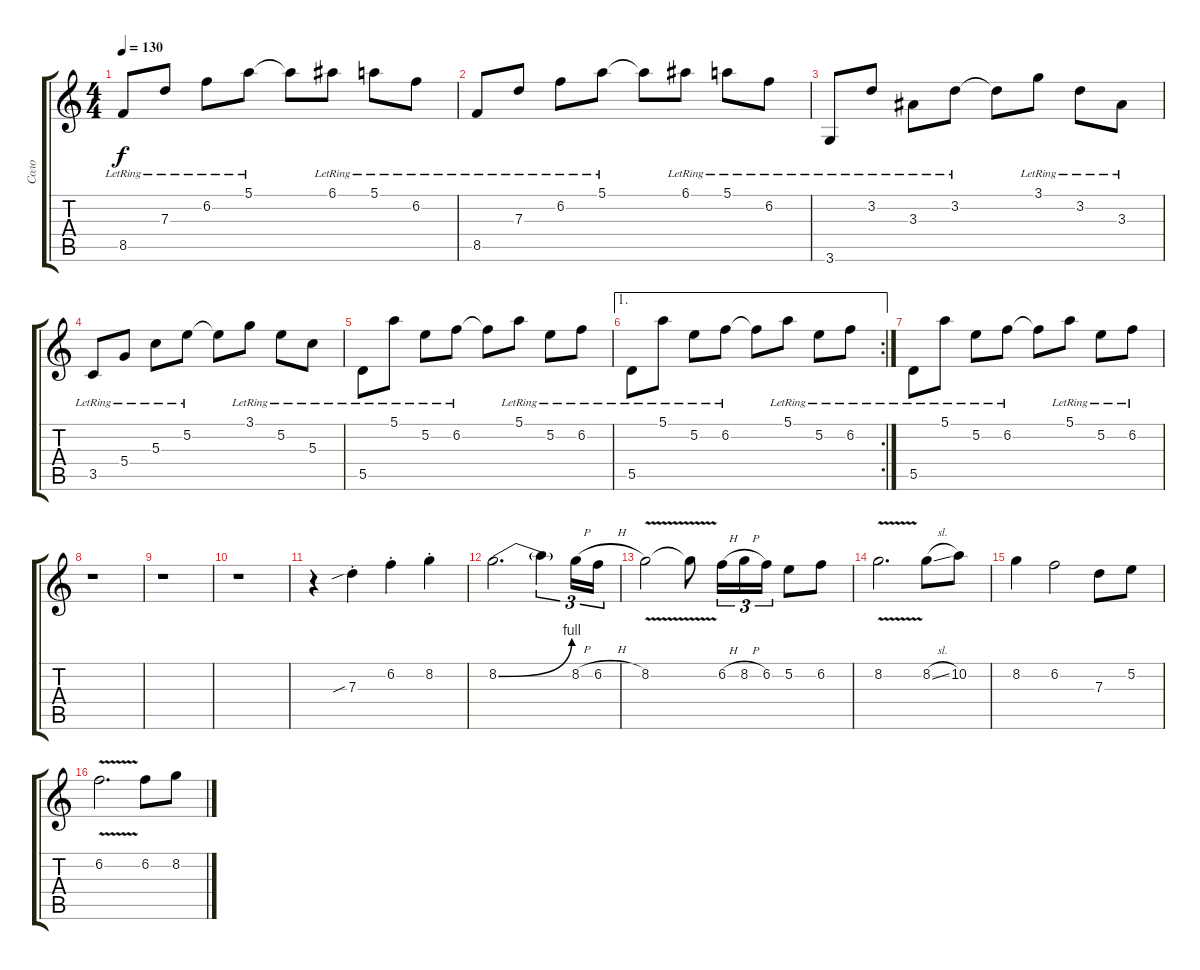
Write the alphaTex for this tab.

\track ("Соло" "Соло") {instrument distortionguitar}
\staff {score tabs}
\tuning (E4 B3 G3 D3 A2 E2) {hide}
\ts (4 4)
\tempo 130
\clef g2
\ks c
8.5{lr}.8{dy f} 7.3{lr}.8 6.2{lr}.8 5.1{lr}.8 5.1{t}.8 6.1{lr}.8 5.1{lr}.8 6.2{lr}.8 |
8.5{lr}.8 7.3{lr}.8 6.2{lr}.8 5.1{lr}.8 5.1{t}.8 6.1{lr}.8 5.1{lr}.8 6.2{lr}.8 |
3.6{lr}.8 3.2{lr}.8 3.3{lr}.8 3.2{lr}.8 3.2{t}.8 3.1{lr}.8 3.2{lr}.8 3.3{lr}.8 |
3.5{lr}.8 5.4{lr}.8 5.3{lr}.8 5.2{lr}.8 5.2{t}.8 3.1{lr}.8 5.2{lr}.8 5.3{lr}.8 |
5.5{lr}.8 5.1{lr}.8 5.2{lr}.8 6.2{lr}.8 6.2{t}.8 5.1{lr}.8 5.2{lr}.8 6.2{lr}.8 |
\ae 1
\rc 2
5.5{lr}.8 5.1{lr}.8 5.2{lr}.8 6.2{lr}.8 6.2{t}.8 5.1{lr}.8 5.2{lr}.8 6.2{lr}.8 |
5.5{lr}.8 5.1{lr}.8 5.2{lr}.8 6.2{lr}.8 6.2{t}.8 5.1{lr}.8 5.2{lr}.8 6.2{lr}.8 |
r.1 |
r.1 |
r.1 |
r.4{instrument distortionguitar} 7.3{sib st}.4 6.2{st}.4 8.2{st}.4 |
8.2{be (bend 0 0 60 4)}.2{d} 8.2{t}.4{tu (3 2)} 8.2{h}.16{tu (3 2)} 6.2{h}.16{tu (3 2)} |
8.2{v}.2 8.2{t}.8 6.2{h}.16{tu (3 2)} 8.2{h}.16{tu (3 2)} 6.2.16{tu (3 2)} 5.2.8 6.2.8 |
8.2{v}.2{d} 8.2{sl}.8 10.2.8 |
8.2.4 6.2.2 7.3.8 5.2.8 |
6.2{v}.2{d} 6.2.8 8.2.8
